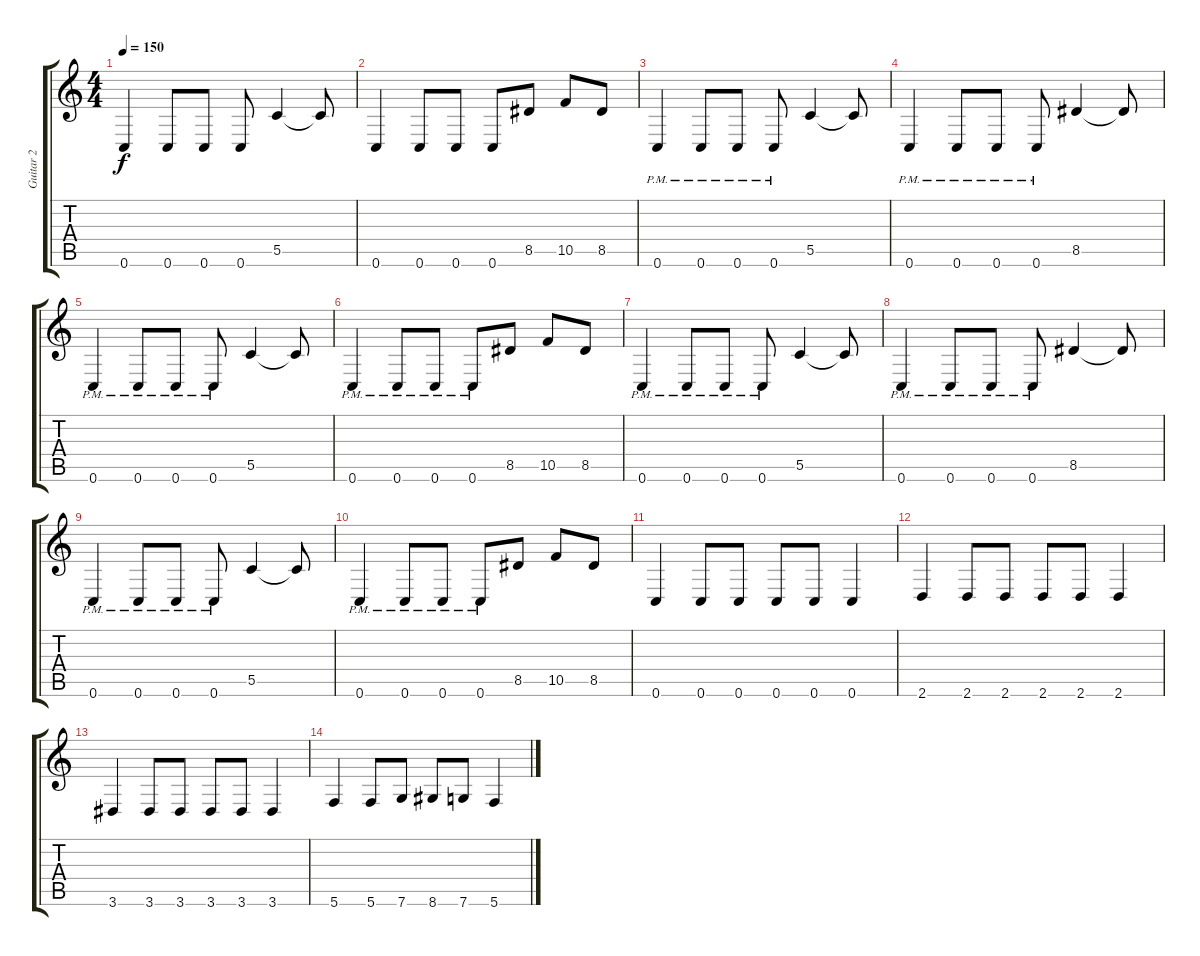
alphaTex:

\track ("Guitar 2" "Guitar 2") {instrument distortionguitar}
\staff {score tabs}
\tuning (D4 A3 F3 C3 G2 C2) {hide}
\ts (4 4)
\tempo 150
\clef g2
\ks c
0.6.4{dy f} 0.6.8 0.6.8 0.6.8 5.5.4 5.5{t}.8 |
0.6.4 0.6.8 0.6.8 0.6.8 8.5.8 10.5.8 8.5.8 |
0.6{pm}.4 0.6{pm}.8 0.6{pm}.8 0.6{pm}.8 5.5.4 5.5{t}.8 |
0.6{pm}.4 0.6{pm}.8 0.6{pm}.8 0.6{pm}.8 8.5.4 8.5{t}.8 |
0.6{pm}.4 0.6{pm}.8 0.6{pm}.8 0.6{pm}.8 5.5.4 5.5{t}.8 |
0.6{pm}.4 0.6{pm}.8 0.6{pm}.8 0.6{pm}.8 8.5.8 10.5.8 8.5.8 |
0.6{pm}.4 0.6{pm}.8 0.6{pm}.8 0.6{pm}.8 5.5.4 5.5{t}.8 |
0.6{pm}.4 0.6{pm}.8 0.6{pm}.8 0.6{pm}.8 8.5.4 8.5{t}.8 |
0.6{pm}.4 0.6{pm}.8 0.6{pm}.8 0.6{pm}.8 5.5.4 5.5{t}.8 |
0.6{pm}.4 0.6{pm}.8 0.6{pm}.8 0.6{pm}.8 8.5.8 10.5.8 8.5.8 |
0.6.4 0.6.8 0.6.8 0.6.8 0.6.8 0.6.4 |
2.6.4 2.6.8 2.6.8 2.6.8 2.6.8 2.6.4 |
3.6.4 3.6.8 3.6.8 3.6.8 3.6.8 3.6.4 |
5.6.4 5.6.8 7.6.8 8.6.8 7.6.8 5.6.4
